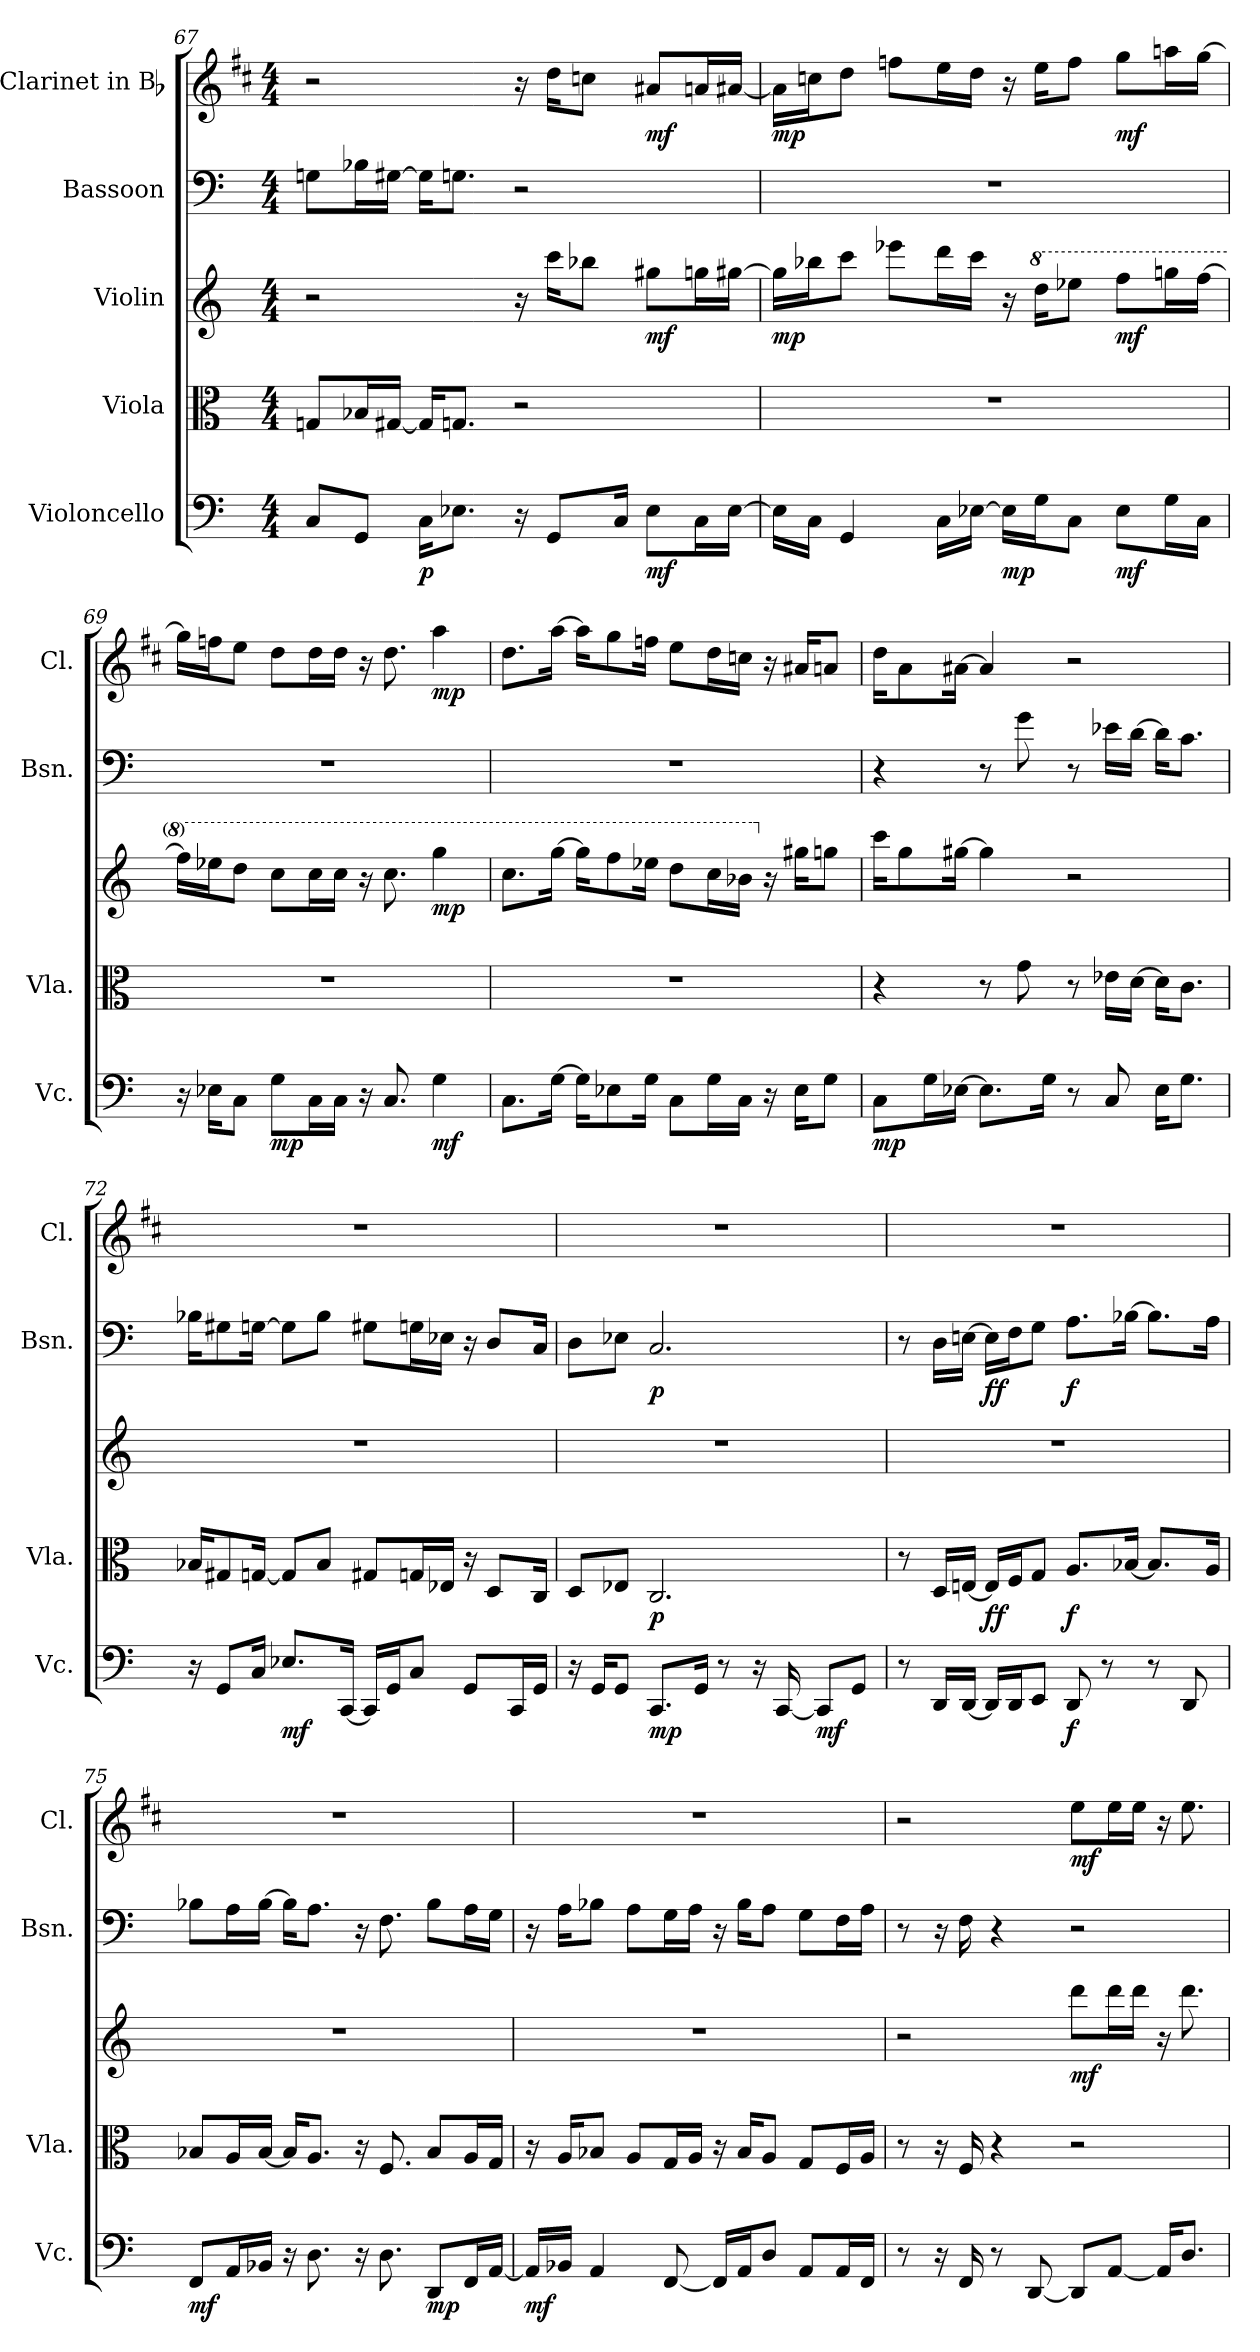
**kern	**dynam	**kern	**dynam	**kern	**dynam	**kern	**dynam	**kern	**dynam
*part5	*part5	*part4	*part4	*part3	*part3	*part2	*part2	*part1	*part1
*staff5	*staff5	*staff4	*staff4	*staff3	*staff3	*staff2	*staff2	*staff1	*staff1
*I"Violoncello	*	*I"Viola	*	*I"Violin	*	*I"Bassoon	*	*I"Clarinet in Bb	*
*I'Vc.	*	*I'Vla.	*	*	*	*I'Bsn.	*	*I'Cl.	*
!!LO:PB:g=z
*clefF4	*	*clefC3	*	*clefG2	*	*clefF4	*	*clefG2	*
*	*	*	*	*	*	*	*	*ITrd1c2	*
*k[]	*	*k[]	*	*k[]	*	*k[]	*	*k[]	*
*C:	*	*C:	*	*C:	*	*C:	*	*C:	*
*M4/4	*	*M4/4	*	*M4/4	*	*M4/4	*	*M4/4	*
=67	=67	=67	=67	=67	=67	=67	=67	=67	=67
8Ci/L	.	8Gni/L	.	2r	.	8Gni\L	.	2r	.
8GGi/J	.	16B-Xi/L	.	.	.	16B-Xi\L	.	.	.
.	.	[16G#Xi/JJ	.	.	.	[16G#Xi\JJ	.	.	.
16Ci\KL	p	16G#i/KL]	.	.	.	16G#i\KL]	.	.	.
8.E-Xi\J	.	8.Gni/J	.	.	.	8.Gni\J	.	.	.
16r	.	2r	.	16r	.	2r	.	16r	.
8GGi/L	.	.	.	16ccci\KL	.	.	.	16cci\KL	.
.	.	.	.	8bb-Xi\J	.	.	.	8b-Xi\J	.
16Ci/Jk	.	.	.	.	.	.	.	.	.
8E-i\L	mf	.	.	8gg#Xi\L	mf	.	.	8g#Xi/L	mf
16Ci\L	.	.	.	16ggni\L	.	.	.	16gni/L	.
[16E-i\JJ	.	.	.	[16gg#Xi\JJ	.	.	.	[16g#Xi/JJ	.
=68	=68	=68	=68	=68	=68	=68	=68	=68	=68
16E-i\LL]	.	1r	.	16gg#i\LL]	mp	1r	.	16g#i\LL]	mp
16Ci\JJ	.	.	.	16bb-Xi\J	.	.	.	16b-Xi\J	.
4GGi/	.	.	.	8ccci\J	.	.	.	8cci\J	.
.	.	.	.	8eee-Xi\L	.	.	.	8ee-Xi\L	.
16Ci\LL	.	.	.	16dddi\L	.	.	.	16ddi\L	.
[16E-Xi\JJ	.	.	.	16ccci\JJ	.	.	.	16cci\JJ	.
16E-i\LL]	mp	.	.	16r	.	.	.	16r	.
*	*	*	*	*8va	*	*	*	*	*
16Gi\J	.	.	.	16dddi\KL	.	.	.	16ddi\KL	.
8Ci\J	.	.	.	8eee-Xi\J	.	.	.	8ee-i\J	.
8E-i\L	mf	.	.	8fffi\L	mf	.	.	8ffi\L	mf
16Gi\L	.	.	.	16gggni\L	.	.	.	16ggni\L	.
16Ci\JJ	.	.	.	[16fffi\JJ	.	.	.	[16ffi\JJ	.
=69	=69	=69	=69	=69	=69	=69	=69	=69	=69
16r	.	1r	.	16fffi\LL]	.	1r	.	16ffi\LL]	.
16E-Xi\KL	.	.	.	16eee-Xi\J	.	.	.	16ee-Xi\J	.
8Ci\J	.	.	.	8dddi\J	.	.	.	8ddi\J	.
8Gi\L	mp	.	.	8ccci\L	.	.	.	8cci\L	.
16Ci\L	.	.	.	16ccci\L	.	.	.	16cci\L	.
16Ci\JJ	.	.	.	16ccci\JJ	.	.	.	16cci\JJ	.
16r	.	.	.	16r	.	.	.	16r	.
8.Ci/	.	.	.	8.ccci\	.	.	.	8.cci\	.
4Gi\	mf	.	.	4gggi\	mp	.	.	4ggi\	mp
!!LO:LB:g=z
=70	=70	=70	=70	=70	=70	=70	=70	=70	=70
8.Ci\L	.	1r	.	8.ccci\L	.	1r	.	8.cci\L	.
[16Gi\Jk	.	.	.	[16gggi\Jk	.	.	.	[16ggi\Jk	.
16Gi\KL]	.	.	.	16gggi\KL]	.	.	.	16ggi\KL]	.
8E-Xi\	.	.	.	8fffi\	.	.	.	8ffi\	.
16Gi\Jk	.	.	.	16eee-Xi\Jk	.	.	.	16ee-Xi\Jk	.
8Ci\L	.	.	.	8dddi\L	.	.	.	8ddi\L	.
16Gi\L	.	.	.	16ccci\L	.	.	.	16cci\L	.
16Ci\JJ	.	.	.	16bb-Xi\JJ	.	.	.	16b-Xi\JJ	.
*	*	*	*	*X8va	*	*	*	*	*
16r	.	.	.	16r	.	.	.	16r	.
16E-i\KL	.	.	.	16gg#Xi\KL	.	.	.	16g#Xi/KL	.
8Gi\J	.	.	.	8ggni\J	.	.	.	8gni/J	.
=71	=71	=71	=71	=71	=71	=71	=71	=71	=71
8Ci\L	mp	4r	.	16ccci\KL	.	4r	.	16cci\KL	.
.	.	.	.	8ggi\	.	.	.	8gi\	.
16Gi\L	.	.	.	.	.	.	.	.	.
[16E-Xi\JJ	.	.	.	[16gg#Xi\Jk	.	.	.	[16g#Xi\Jk	.
8.E-i\L]	.	8r	.	4gg#i\]	.	8r	.	4g#i/]	.
.	.	8gi\	.	.	.	8gi\	.	.	.
16Gi\Jk	.	.	.	.	.	.	.	.	.
8r	.	8r	.	2r	.	8r	.	2r	.
8Ci/	.	16e-Xi\LL	.	.	.	16e-Xi\LL	.	.	.
.	.	[16di\JJ	.	.	.	[16di\JJ	.	.	.
16E-i\KL	.	16di\KL]	.	.	.	16di\KL]	.	.	.
8.Gi\J	.	8.ci\J	.	.	.	8.ci\J	.	.	.
=72	=72	=72	=72	=72	=72	=72	=72	=72	=72
16r	.	16B-Xi/KL	.	1r	.	16B-Xi\KL	.	1r	.
8GGi/L	.	8G#Xi/	.	.	.	8G#Xi\	.	.	.
16Ci/Jk	.	[16Gni/Jk	.	.	.	[16Gni\Jk	.	.	.
8.E-Xi/L	mf	8Gi/L]	.	.	.	8Gi\L]	.	.	.
.	.	8B-i/J	.	.	.	8B-i\J	.	.	.
[16CCi/Jk	.	.	.	.	.	.	.	.	.
16CCi/LL]	.	8G#Xi/L	.	.	.	8G#Xi\L	.	.	.
16GGi/J	.	.	.	.	.	.	.	.	.
8Ci/J	.	16Gni/L	.	.	.	16Gni\L	.	.	.
.	.	16E-Xi/JJ	.	.	.	16E-Xi\JJ	.	.	.
8GGi/L	.	16r	.	.	.	16r	.	.	.
.	.	8Di/L	.	.	.	8Di/L	.	.	.
16CCi/L	.	.	.	.	.	.	.	.	.
16GGi/JJ	.	16Ci/Jk	.	.	.	16Ci/Jk	.	.	.
!!LO:LB:g=z
=73	=73	=73	=73	=73	=73	=73	=73	=73	=73
16r	.	8Di/L	.	1r	.	8Di\L	.	1r	.
16GGi/KL	.	.	.	.	.	.	.	.	.
8GGi/J	.	8E-Xi/J	.	.	.	8E-Xi\J	.	.	.
8.CCi/L	mp	2.Ci/	p	.	.	2.Ci/	p	.	.
16GGi/Jk	.	.	.	.	.	.	.	.	.
8r	.	.	.	.	.	.	.	.	.
16r	.	.	.	.	.	.	.	.	.
[16CCi/	.	.	.	.	.	.	.	.	.
8CCi/L]	mf	.	.	.	.	.	.	.	.
8GGi/J	.	.	.	.	.	.	.	.	.
=74	=74	=74	=74	=74	=74	=74	=74	=74	=74
8r	.	8r	.	1r	.	8r	.	1r	.
16DDi/LL	.	16Di/LL	.	.	.	16Di\LL	.	.	.
[16DDi/JJ	.	[16Eni/JJ	.	.	.	[16Eni\JJ	.	.	.
16DDi/LL]	.	16Ei/LL]	ff	.	.	16Ei\LL]	ff	.	.
16DDi/J	.	16Fi/J	.	.	.	16Fi\J	.	.	.
8EEi/J	.	8Gi/J	.	.	.	8Gi\J	.	.	.
8DDi/	f	8.Ai/L	f	.	.	8.Ai\L	f	.	.
8r	.	.	.	.	.	.	.	.	.
.	.	[16B-Xi/Jk	.	.	.	[16B-Xi\Jk	.	.	.
8r	.	8.B-i/L]	.	.	.	8.B-i\L]	.	.	.
8DDi/	.	.	.	.	.	.	.	.	.
.	.	16Ai/Jk	.	.	.	16Ai\Jk	.	.	.
=75	=75	=75	=75	=75	=75	=75	=75	=75	=75
8FFi/L	mf	8B-Xi/L	.	1r	.	8B-Xi\L	.	1r	.
16AAi/L	.	16Ai/L	.	.	.	16Ai\L	.	.	.
16BB-Xi/JJ	.	[16B-i/JJ	.	.	.	[16B-i\JJ	.	.	.
16r	.	16B-i/KL]	.	.	.	16B-i\KL]	.	.	.
8.Di\	.	8.Ai/J	.	.	.	8.Ai\J	.	.	.
16r	.	16r	.	.	.	16r	.	.	.
8.Di\	.	8.Fi/	.	.	.	8.Fi\	.	.	.
8DDi/L	mp	8B-i/L	.	.	.	8B-i\L	.	.	.
16FFi/L	.	16Ai/L	.	.	.	16Ai\L	.	.	.
[16AAi/JJ	.	16Gi/JJ	.	.	.	16Gi\JJ	.	.	.
!!LO:PB:g=z
=76	=76	=76	=76	=76	=76	=76	=76	=76	=76
16AAi/LL]	mf	16r	.	1r	.	16r	.	1r	.
16BB-Xi/JJ	.	16Ai/KL	.	.	.	16Ai\KL	.	.	.
4AAi/	.	8B-Xi/J	.	.	.	8B-Xi\J	.	.	.
.	.	8Ai/L	.	.	.	8Ai\L	.	.	.
[8FFi/	.	16Gi/L	.	.	.	16Gi\L	.	.	.
.	.	16Ai/JJ	.	.	.	16Ai\JJ	.	.	.
16FFi/LL]	.	16r	.	.	.	16r	.	.	.
16AAi/J	.	16B-i/KL	.	.	.	16B-i\KL	.	.	.
8Di/J	.	8Ai/J	.	.	.	8Ai\J	.	.	.
8AAi/L	.	8Gi/L	.	.	.	8Gi\L	.	.	.
16AAi/L	.	16Fi/L	.	.	.	16Fi\L	.	.	.
16FFi/JJ	.	16Ai/JJ	.	.	.	16Ai\JJ	.	.	.
=77	=77	=77	=77	=77	=77	=77	=77	=77	=77
8r	.	8r	.	2r	.	8r	.	2r	.
16r	.	16r	.	.	.	16r	.	.	.
16FFi/	.	16Fi/	.	.	.	16Fi\	.	.	.
8r	.	4r	.	.	.	4r	.	.	.
[8DDi/	.	.	.	.	.	.	.	.	.
8DDi/L]	.	2r	.	8dddi\L	mf	2r	.	8ddi\L	mf
[8AAi/J	.	.	.	16dddi\L	.	.	.	16ddi\L	.
.	.	.	.	16dddi\JJ	.	.	.	16ddi\JJ	.
16AAi/KL]	.	.	.	16r	.	.	.	16r	.
8.Di/J	.	.	.	8.dddi\	.	.	.	8.ddi\	.
=	=	=	=	=	=	=	=	=	=
*-	*-	*-	*-	*-	*-	*-	*-	*-	*-
